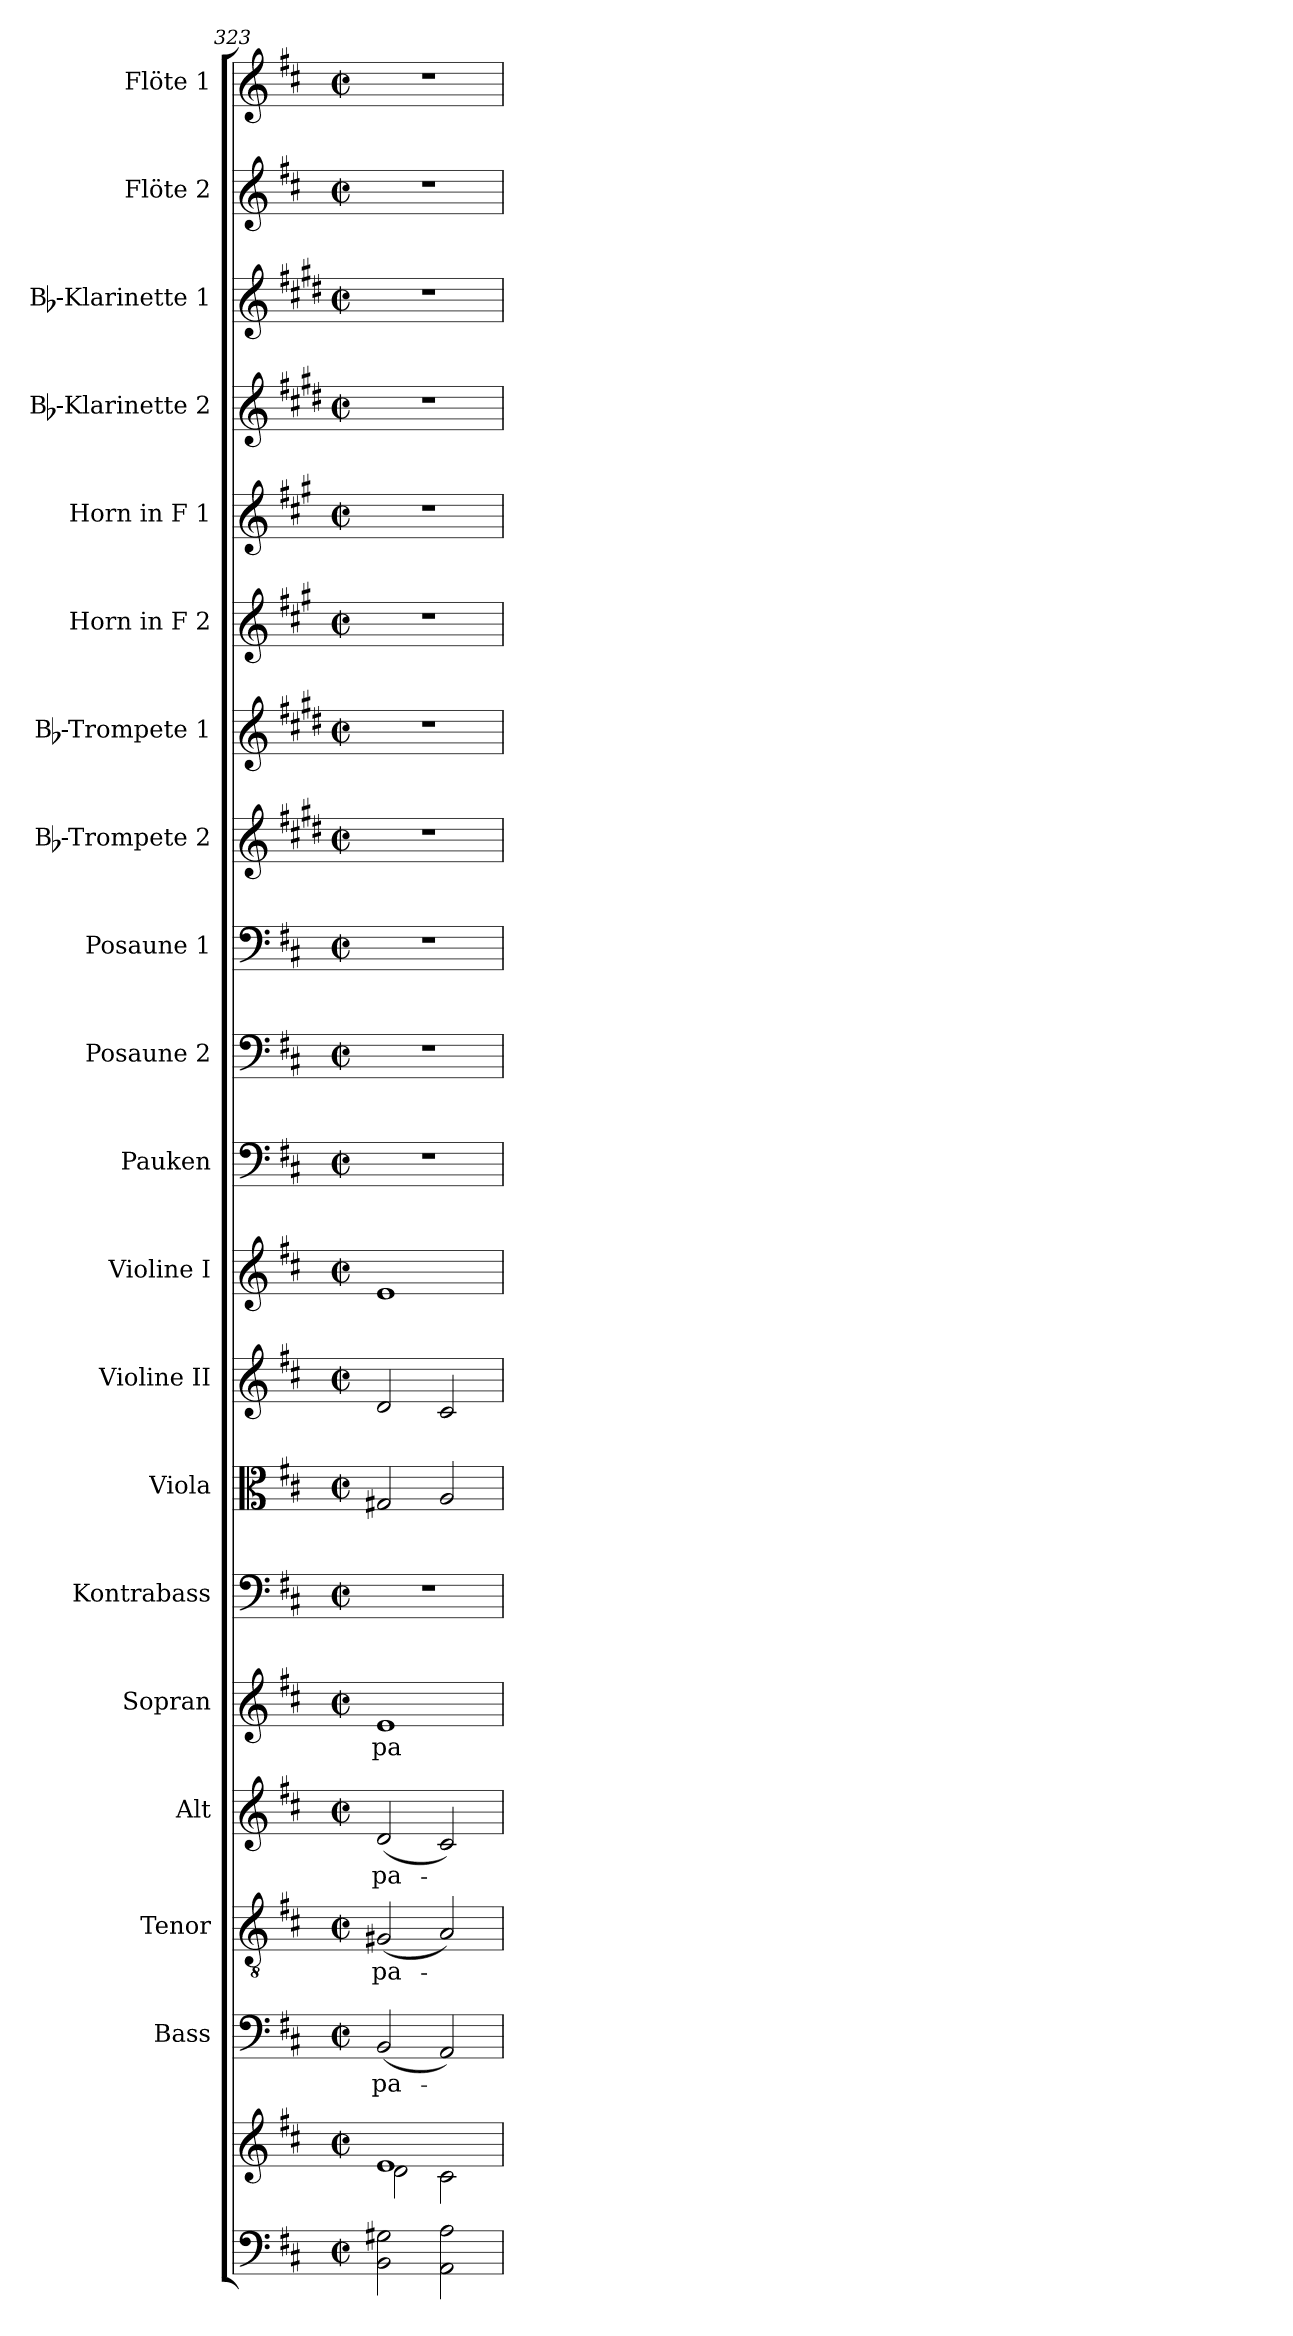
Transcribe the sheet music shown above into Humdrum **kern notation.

**kern	**kern	**kern	**text	**kern	**text	**kern	**text	**kern	**text	**kern	**kern	**kern	**kern	**kern	**kern	**kern	**kern	**kern	**kern	**kern	**kern	**kern	**kern	**kern
*part20	*part20	*part19	*part19	*part18	*part18	*part17	*part17	*part16	*part16	*part15	*part14	*part13	*part12	*part11	*part10	*part9	*part8	*part7	*part6	*part5	*part4	*part3	*part2	*part1
*staff21	*staff20	*staff19	*staff19	*staff18	*staff18	*staff17	*staff17	*staff16	*staff16	*staff15	*staff14	*staff13	*staff12	*staff11	*staff10	*staff9	*staff8	*staff7	*staff6	*staff5	*staff4	*staff3	*staff2	*staff1
*	*	*I"Bass	*	*I"Tenor	*	*I"Alt	*	*I"Sopran	*	*I"Kontrabass	*I"Viola	*I"Violine II	*I"Violine I	*I"Pauken	*I"Posaune 2	*I"Posaune 1	*I"Bb-Trompete 2	*I"Bb-Trompete 1	*I"Horn in F 2	*I"Horn in F 1	*I"Bb-Klarinette 2	*I"Bb-Klarinette 1	*I"Flöte 2	*I"Flöte 1
*	*	*I'B.	*	*I'T.	*	*I'A.	*	*I'S.	*	*I'Kb.	*I'Vla.	*I'Vl. II	*I'Vl. I	*I'Pk.	*I'Pos. 2	*I'Pos. 1	*I'Bb Trp. 2	*I'Bb Trp. 1	*	*	*I'Bb Kl. 2	*I'Bb Kl. 1	*I'Fl. 2	*I'Fl. 1
*clefF4	*clefG2	*clefF4	*	*clefGv2	*	*clefG2	*	*clefG2	*	*clefF4	*clefC3	*clefG2	*clefG2	*clefF4	*clefF4	*clefF4	*clefG2	*clefG2	*clefG2	*clefG2	*clefG2	*clefG2	*clefG2	*clefG2
*	*	*	*	*	*	*	*	*	*	*ITrd7c12	*	*	*	*	*	*	*ITrd1c2	*ITrd1c2	*ITrd4c7	*ITrd4c7	*ITrd1c2	*ITrd1c2	*	*
*k[f#c#]	*k[f#c#]	*k[f#c#]	*	*k[f#c#]	*	*k[f#c#]	*	*k[f#c#]	*	*k[f#c#]	*k[f#c#]	*k[f#c#]	*k[f#c#]	*k[f#c#]	*k[f#c#]	*k[f#c#]	*k[f#c#]	*k[f#c#]	*k[f#c#]	*k[f#c#]	*k[f#c#]	*k[f#c#]	*k[f#c#]	*k[f#c#]
*D:	*D:	*D:	*	*D:	*	*D:	*	*D:	*	*D:	*D:	*D:	*D:	*D:	*D:	*D:	*D:	*D:	*D:	*D:	*D:	*D:	*D:	*D:
*M2/2	*M2/2	*M2/2	*	*M2/2	*	*M2/2	*	*M2/2	*	*M2/2	*M2/2	*M2/2	*M2/2	*M2/2	*M2/2	*M2/2	*M2/2	*M2/2	*M2/2	*M2/2	*M2/2	*M2/2	*M2/2	*M2/2
*met(c|)	*met(c|)	*met(c|)	*	*met(c|)	*	*met(c|)	*	*met(c|)	*	*met(c|)	*met(c|)	*met(c|)	*met(c|)	*met(c|)	*met(c|)	*met(c|)	*met(c|)	*met(c|)	*met(c|)	*met(c|)	*met(c|)	*met(c|)	*met(c|)	*met(c|)
=323	=323	=323	=323	=323	=323	=323	=323	=323	=323	=323	=323	=323	=323	=323	=323	=323	=323	=323	=323	=323	=323	=323	=323	=323
*	*^	*	*	*	*	*	*	*	*	*	*	*	*	*	*	*	*	*	*	*	*	*	*	*
!	!	!	!	!LO:LY:b	!	!LO:LY:b	!	!LO:LY:b	!	!LO:LY:b	!	!	!	!	!	!	!	!	!	!	!	!	!	!	!
2BB\ 2G#X\	1e	2d\	(<2BB/	pa-	(<2G#X/	pa-	(<2d/	pa-	1e	pa-	1r	2G#X/	2d/	1e	1r	1r	1r	1r	1r	1r	1r	1r	1r	1r	1r
2AA\ 2A\	.	2c#\	2AA/)	.	2A/)	.	2c#/)	.	.	.	.	2A/	2c#/	.	.	.	.	.	.	.	.	.	.	.	.
*	*v	*v	*	*	*	*	*	*	*	*	*	*	*	*	*	*	*	*	*	*	*	*	*	*	*
=	=	=	=	=	=	=	=	=	=	=	=	=	=	=	=	=	=	=	=	=	=	=	=	=
*-	*-	*-	*-	*-	*-	*-	*-	*-	*-	*-	*-	*-	*-	*-	*-	*-	*-	*-	*-	*-	*-	*-	*-	*-
